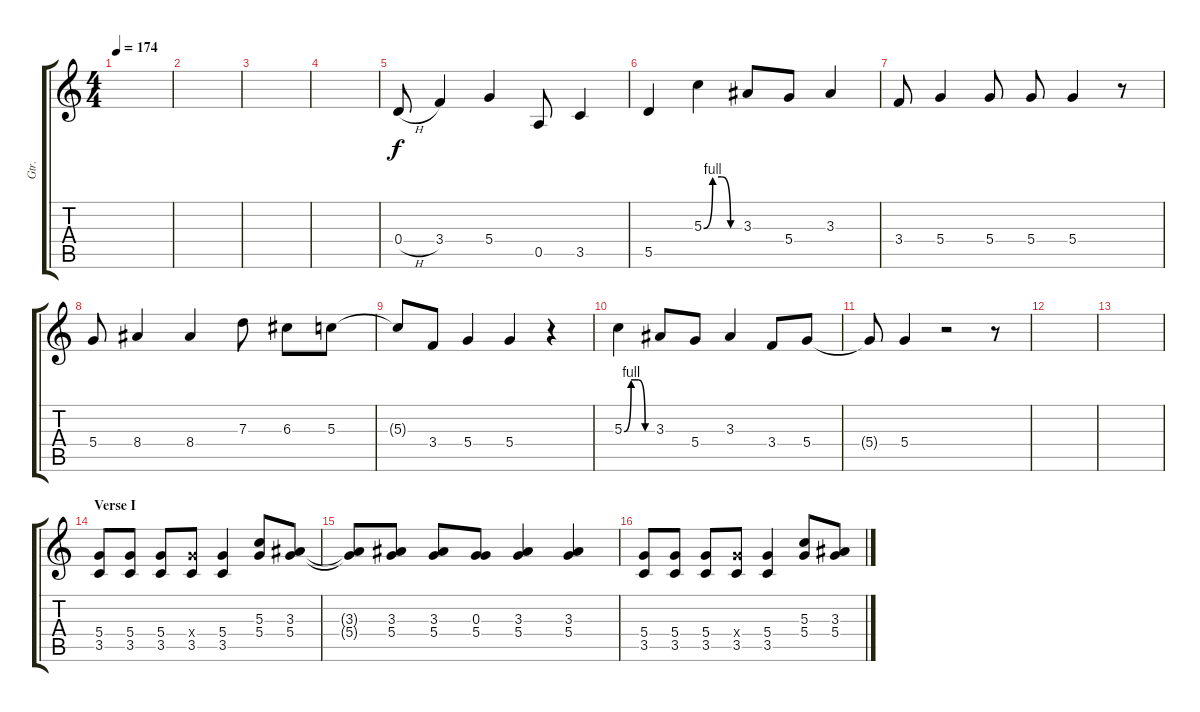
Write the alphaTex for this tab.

\track ("Gtr." "Gtr.") {instrument overdrivenguitar}
\staff {score tabs}
\tuning (E4 B3 G3 D3 A2 E2) {hide}
\ts (4 4)
\tempo 174
\clef g2
\ks c
|
|
|
|
0.4{h}.8 3.4.4 5.4.4 0.5.8 3.5.4 |
5.5.4 5.3{be (custom 0 0 15 4 30 4 45 0 60 0)}.4 3.3.8 5.4.8 3.3.4 |
3.4.8 5.4.4 5.4.8 5.4.8 5.4.4 r.8 |
5.4.8 8.4.4 8.4.4 7.3.8 6.3.8 5.3.8 |
5.3{t}.8 3.4.8 5.4.4 5.4.4 r.4 |
5.3{be (custom 0 0 15 4 30 4 45 0 60 0)}.4 3.3.8 5.4.8 3.3.4 3.4.8 5.4.8 |
5.4{t}.8 5.4.4 r.2 r.8 |
|
|
\section ("" "Verse I")
(5.4 3.5).8 (5.4 3.5).8 (5.4 3.5).8 (5.4{x} 3.5).8 (5.4 3.5).4 (5.3 5.4).8 (3.3 5.4).8 |
(3.3{t} 5.4{t}).8 (3.3 5.4).8 (3.3 5.4).8 (0.3 5.4).8 (3.3 5.4).4 (3.3 5.4).4 |
(5.4 3.5).8 (5.4 3.5).8 (5.4 3.5).8 (5.4{x} 3.5).8 (5.4 3.5).4 (5.3 5.4).8 (3.3 5.4).8
